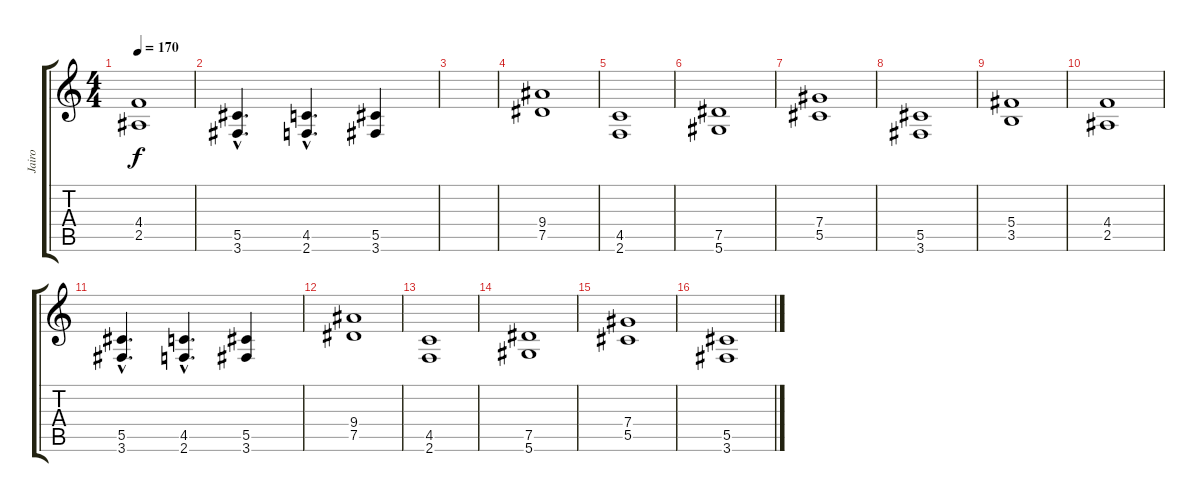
\track ("Jairo " "Jairo ") {instrument overdrivenguitar}
\staff {score tabs}
\tuning (Eb4 Bb3 Gb3 Db3 Ab2 Eb2) {hide}
\ts (4 4)
\tempo 170
\clef g2
\ks c
(4.4 2.5).1{dy f} |
(5.5{hac} 3.6{hac}).4{d} (4.5{hac} 2.6{hac}).4{d} (5.5 3.6).4 |
|
(9.4 7.5).1 |
(4.5 2.6).1 |
(7.5 5.6).1 |
(7.4 5.5).1 |
(5.5 3.6).1 |
(5.4 3.5).1 |
(4.4 2.5).1 |
(5.5{hac} 3.6{hac}).4{d} (4.5{hac} 2.6{hac}).4{d} (5.5 3.6).4 |
(9.4 7.5).1 |
(4.5 2.6).1 |
(7.5 5.6).1 |
(7.4 5.5).1 |
(5.5 3.6).1
